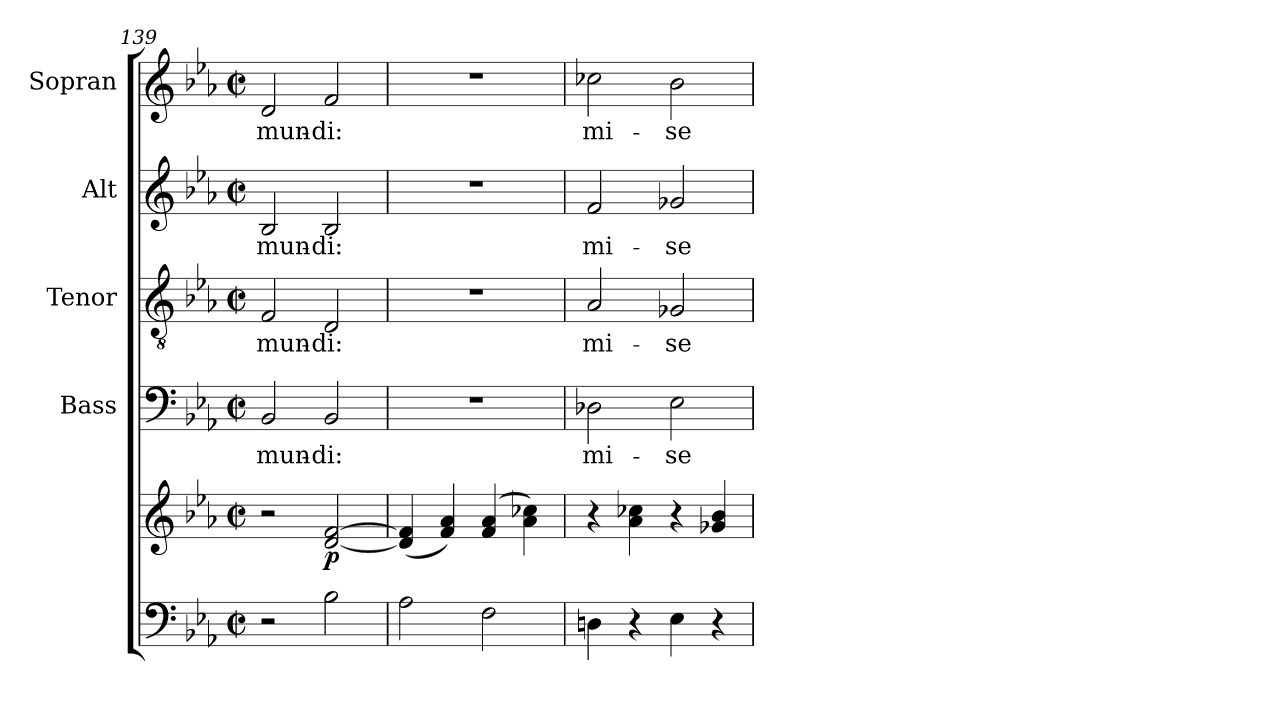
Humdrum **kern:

**kern	**kern	**dynam	**kern	**text	**kern	**text	**kern	**text	**kern	**text
*part5	*part5	*part5	*part4	*part4	*part3	*part3	*part2	*part2	*part1	*part1
*staff6	*staff5	*staff5/6	*staff4	*staff4	*staff3	*staff3	*staff2	*staff2	*staff1	*staff1
*	*	*	*I"Bass	*	*I"Tenor	*	*I"Alt	*	*I"Sopran	*
*	*	*	*I'B.	*	*I'T.	*	*I'A.	*	*I'S.	*
*clefF4	*clefG2	*	*clefF4	*	*clefGv2	*	*clefG2	*	*clefG2	*
*k[b-e-a-]	*k[b-e-a-]	*	*k[b-e-a-]	*	*k[b-e-a-]	*	*k[b-e-a-]	*	*k[b-e-a-]	*
*E-:	*E-:	*	*E-:	*	*E-:	*	*E-:	*	*E-:	*
*M2/2	*M2/2	*	*M2/2	*	*M2/2	*	*M2/2	*	*M2/2	*
*met(c|)	*met(c|)	*	*met(c|)	*	*met(c|)	*	*met(c|)	*	*met(c|)	*
=139	=139	=139	=139	=139	=139	=139	=139	=139	=139	=139
!	!	!	!	!LO:LY:b	!	!LO:LY:b	!	!LO:LY:b	!	!LO:LY:b
2r	2r	.	2BB-/	mun-	2F/	mun-	2B-/	mun-	2d/	mun-
!	!	!LO:DY:b	!	!LO:LY:b	!	!LO:LY:b	!	!LO:LY:b	!	!LO:LY:b
2B-\	[2d/ [2f/	p	2BB-/	-di:	2D/	-di:	2B-/	-di:	2f/	-di:
=140	=140	=140	=140	=140	=140	=140	=140	=140	=140	=140
2A-\	(<4d/] 4f/]	.	1r	.	1r	.	1r	.	1r	.
.	4f/ 4a-/)	.	.	.	.	.	.	.	.	.
2F\	(4f/ 4a-/	.	.	.	.	.	.	.	.	.
.	4a-\ 4cc-X\)	.	.	.	.	.	.	.	.	.
=141	=141	=141	=141	=141	=141	=141	=141	=141	=141	=141
!	!	!	!	!LO:LY:b	!	!LO:LY:b	!	!LO:LY:b	!	!LO:LY:b
4Dn\	4r	.	2D-X\	mi-	2A-/	mi-	2f/	mi-	2cc-X\	mi-
4r	4a-\ 4cc-X\	.	.	.	.	.	.	.	.	.
!	!	!	!	!LO:LY:b	!	!LO:LY:b	!	!LO:LY:b	!	!LO:LY:b
4E-\	4r	.	2E-\	-se-	2G-X/	-se-	2g-X/	-se-	2b-\	-se-
4r	4g-X/ 4b-/	.	.	.	.	.	.	.	.	.
=	=	=	=	=	=	=	=	=	=	=
*-	*-	*-	*-	*-	*-	*-	*-	*-	*-	*-
